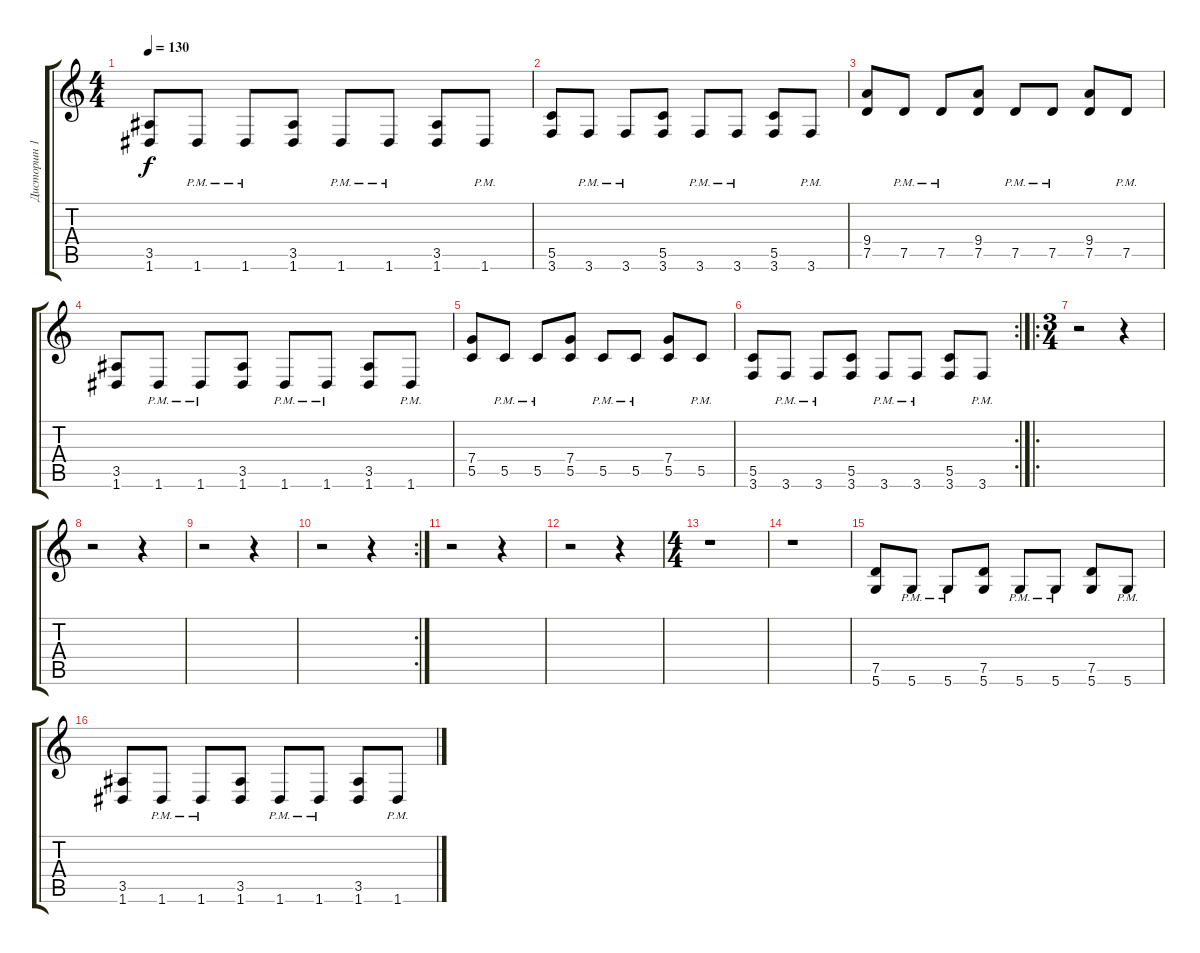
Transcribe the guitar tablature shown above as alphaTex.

\track ("Дисторшн 1" "Дисторшн 1") {instrument distortionguitar}
\staff {score tabs}
\tuning (D4 A3 F3 C3 G2 D2) {hide}
\ts (4 4)
\tempo 130
\clef g2
\ks c
(3.5 1.6).8{dy f} 1.6{pm}.8 1.6{pm}.8 (3.5 1.6).8 1.6{pm}.8 1.6{pm}.8 (3.5 1.6).8 1.6{pm}.8 |
(5.5 3.6).8 3.6{pm}.8 3.6{pm}.8 (5.5 3.6).8 3.6{pm}.8 3.6{pm}.8 (5.5 3.6).8 3.6{pm}.8 |
(9.4 7.5).8 7.5{pm}.8 7.5{pm}.8 (9.4 7.5).8 7.5{pm}.8 7.5{pm}.8 (9.4 7.5).8 7.5{pm}.8 |
(3.5 1.6).8 1.6{pm}.8 1.6{pm}.8 (3.5 1.6).8 1.6{pm}.8 1.6{pm}.8 (3.5 1.6).8 1.6{pm}.8 |
(7.4 5.5).8 5.5{pm}.8 5.5{pm}.8 (7.4 5.5).8 5.5{pm}.8 5.5{pm}.8 (7.4 5.5).8 5.5{pm}.8 |
\rc 2
(5.5 3.6).8 3.6{pm}.8 3.6{pm}.8 (5.5 3.6).8 3.6{pm}.8 3.6{pm}.8 (5.5 3.6).8 3.6{pm}.8 |
\ro
\ts (3 4)
r.2 r.4 |
r.2 r.4 |
r.2 r.4 |
\rc 2
r.2 r.4 |
r.2 r.4 |
r.2 r.4 |
\ts (4 4)
r.1 |
r.1 |
(7.5 5.6).8 5.6{pm}.8 5.6{pm}.8 (7.5 5.6).8 5.6{pm}.8 5.6{pm}.8 (7.5 5.6).8 5.6{pm}.8 |
(3.5 1.6).8 1.6{pm}.8 1.6{pm}.8 (3.5 1.6).8 1.6{pm}.8 1.6{pm}.8 (3.5 1.6).8 1.6{pm}.8
